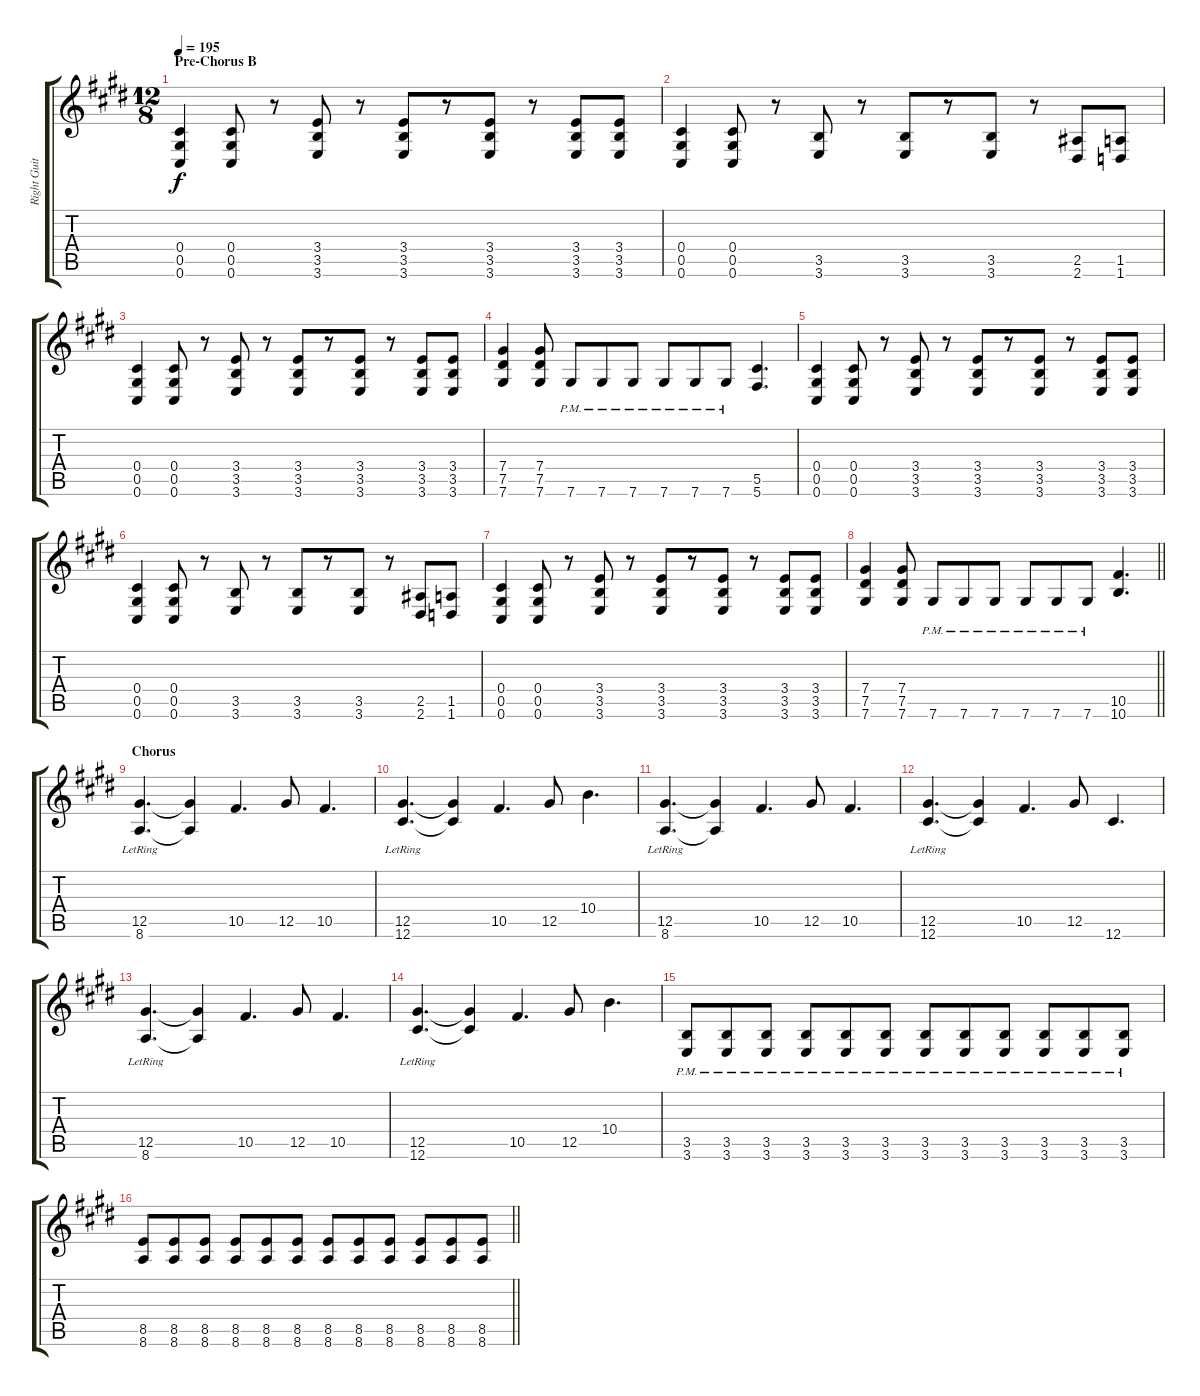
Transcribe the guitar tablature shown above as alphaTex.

\track ("Right Guitar" "Right Guit") {instrument distortionguitar}
\staff {score tabs}
\tuning (Eb4 Bb3 Gb3 Db3 Ab2 Db2) {hide}
\ts (12 8)
\section ("" "Pre-Chorus B")
\tempo 195
\clef g2
\ks e
(0.4 0.5 0.6).4{dy f} (0.4 0.5 0.6).8 r.8 (3.4 3.5 3.6).8 r.8 (3.4 3.5 3.6).8 r.8 (3.4 3.5 3.6).8 r.8 (3.4 3.5 3.6).8 (3.4 3.5 3.6).8 |
(0.4 0.5 0.6).4 (0.4 0.5 0.6).8 r.8 (3.5 3.6).8 r.8 (3.5 3.6).8 r.8 (3.5 3.6).8 r.8 (2.5 2.6).8 (1.5 1.6).8 |
(0.4 0.5 0.6).4 (0.4 0.5 0.6).8 r.8 (3.4 3.5 3.6).8 r.8 (3.4 3.5 3.6).8 r.8 (3.4 3.5 3.6).8 r.8 (3.4 3.5 3.6).8 (3.4 3.5 3.6).8 |
(7.4 7.5 7.6).4 (7.4 7.5 7.6).8 7.6{pm}.8 7.6{pm}.8 7.6{pm}.8 7.6{pm}.8 7.6{pm}.8 7.6{pm}.8 (5.5 5.6).4{d} |
(0.4 0.5 0.6).4 (0.4 0.5 0.6).8 r.8 (3.4 3.5 3.6).8 r.8 (3.4 3.5 3.6).8 r.8 (3.4 3.5 3.6).8 r.8 (3.4 3.5 3.6).8 (3.4 3.5 3.6).8 |
(0.4 0.5 0.6).4 (0.4 0.5 0.6).8 r.8 (3.5 3.6).8 r.8 (3.5 3.6).8 r.8 (3.5 3.6).8 r.8 (2.5 2.6).8 (1.5 1.6).8 |
(0.4 0.5 0.6).4 (0.4 0.5 0.6).8 r.8 (3.4 3.5 3.6).8 r.8 (3.4 3.5 3.6).8 r.8 (3.4 3.5 3.6).8 r.8 (3.4 3.5 3.6).8 (3.4 3.5 3.6).8 |
\barLineRight lightlight
(7.4 7.5 7.6).4 (7.4 7.5 7.6).8 7.6{pm}.8 7.6{pm}.8 7.6{pm}.8 7.6{pm}.8 7.6{pm}.8 7.6{pm}.8 (10.5 10.6).4{d} |
\section ("" "Chorus")
(12.5{lr} 8.6{lr}).4{d instrument overdrivenguitar} (12.5{t} 8.6{t}).4 10.5.4{d} 12.5.8 10.5.4{d} |
(12.5{lr} 12.6{lr}).4{d} (12.5{t} 12.6{t}).4 10.5.4{d} 12.5.8 10.4.4{d} |
(12.5{lr} 8.6{lr}).4{d} (12.5{t} 8.6{t}).4 10.5.4{d} 12.5.8 10.5.4{d} |
(12.5{lr} 12.6{lr}).4{d} (12.5{t} 12.6{t}).4 10.5.4{d} 12.5.8 12.6.4{d} |
(12.5{lr} 8.6{lr}).4{d} (12.5{t} 8.6{t}).4 10.5.4{d} 12.5.8 10.5.4{d} |
(12.5{lr} 12.6{lr}).4{d} (12.5{t} 12.6{t}).4 10.5.4{d} 12.5.8 10.4.4{d} |
(3.5{pm} 3.6{pm}).8{instrument distortionguitar} (3.5{pm} 3.6{pm}).8 (3.5{pm} 3.6{pm}).8 (3.5{pm} 3.6{pm}).8 (3.5{pm} 3.6{pm}).8 (3.5{pm} 3.6{pm}).8 (3.5{pm} 3.6{pm}).8 (3.5{pm} 3.6{pm}).8 (3.5{pm} 3.6{pm}).8 (3.5{pm} 3.6{pm}).8 (3.5{pm} 3.6{pm}).8 (3.5{pm} 3.6{pm}).8 |
\barLineRight lightlight
(8.5 8.6).8 (8.5 8.6).8 (8.5 8.6).8 (8.5 8.6).8 (8.5 8.6).8 (8.5 8.6).8 (8.5 8.6).8 (8.5 8.6).8 (8.5 8.6).8 (8.5 8.6).8 (8.5 8.6).8 (8.5 8.6).8
